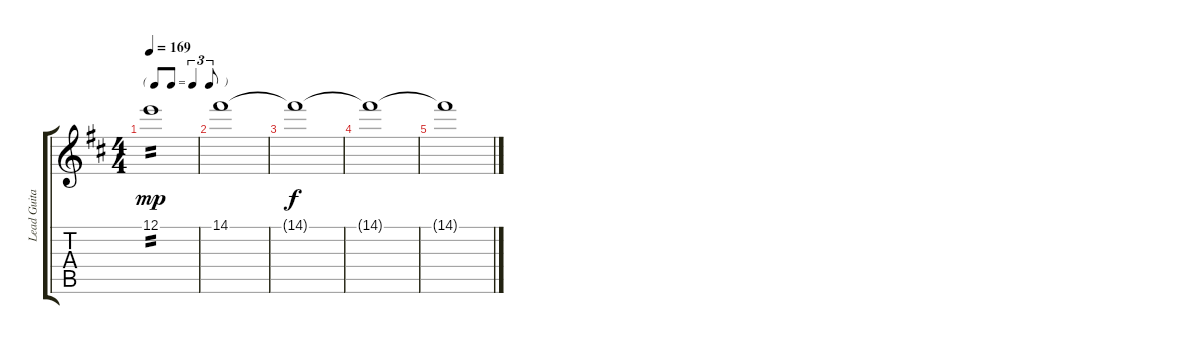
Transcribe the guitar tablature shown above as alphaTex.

\track ("Lead Guitar" "Lead Guita") {instrument overdrivenguitar}
\staff {score tabs}
\tuning (E4 B3 G3 D3 A2 E2) {hide}
\ts (4 4)
\tf triplet8th
\tempo 169
\clef g2
\ks bminor
12.1.1{tp 2 dy mp} |
14.1.1 |
14.1{t}.1{dy f} |
14.1{t}.1 |
14.1{t}.1
